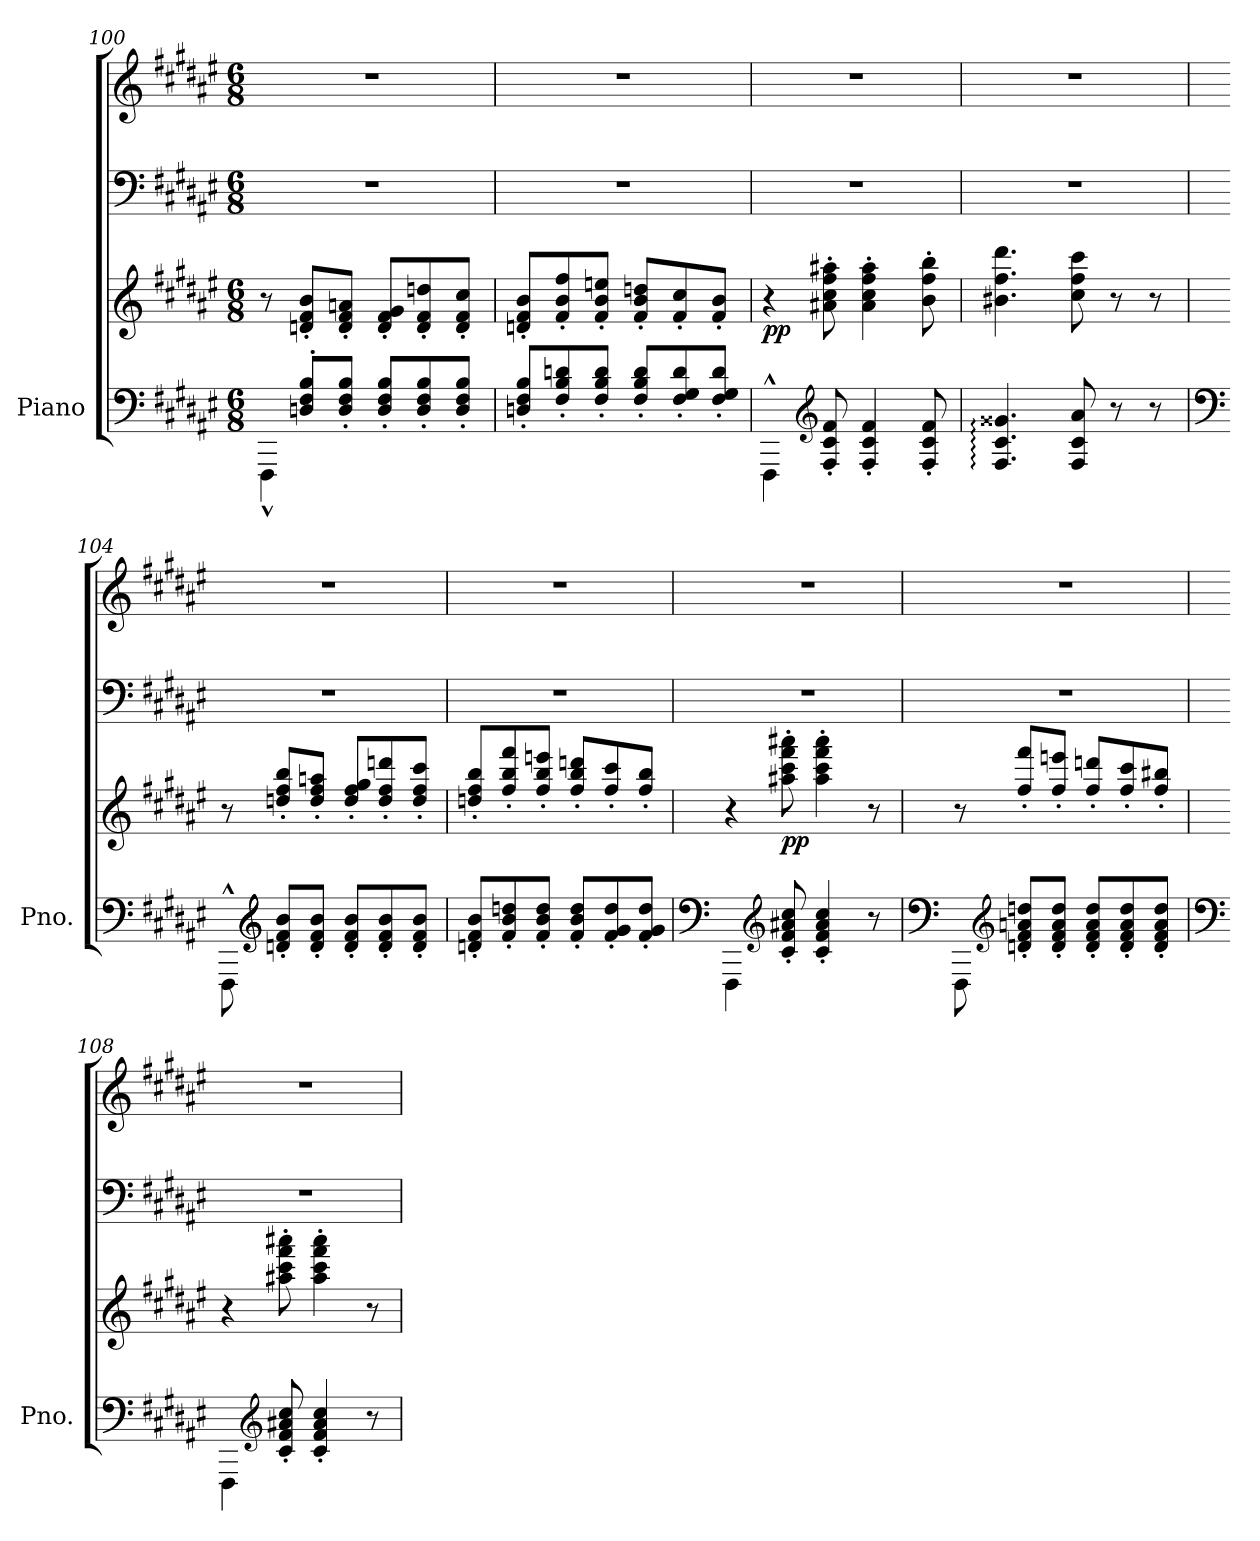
**kern	**kern	**kern	**kern	**dynam
*part1	*part1	*part1	*part1	*part1
*staff4	*staff3	*staff2	*staff1	*staff1/2/3/4
*I"Piano	*	*	*	*
*I'Pno.	*	*	*	*
*clefF4	*clefG2	*clefF4	*clefG2	*
*k[f#c#g#d#a#e#]	*k[f#c#g#d#a#e#]	*k[f#c#g#d#a#e#]	*k[f#c#g#d#a#e#]	*
*M6/8	*M6/8	*M6/8	*M6/8	*
=100	=100	=100	=100	=100
*^	*	*	*	*
8ryy	4FFF#^^\	8r	2.r	2.r	.
8Dn/' 8F#/' 8B/'L	.	8dn/' 8f#/' 8b/'L	.	.	.
8D/' 8F#/' 8B/'J	2ryy	8d/' 8f#/' 8an/'J	.	.	.
8D/' 8F#/' 8B/'L	.	8d/' 8f#/' 8g#/'L	.	.	.
8D/' 8F#/' 8B/'	.	8d/' 8f#/' 8ddn/'	.	.	.
8D/' 8F#/' 8B/'J	.	8d/' 8f#/' 8cc#/'J	.	.	.
*v	*v	*	*	*	*
=101	=101	=101	=101	=101
8Dn/' 8F#/' 8B/'L	8dn/' 8f#/' 8b/'L	2.r	2.r	.
8F#/' 8B/' 8dn/'	8f#/' 8b/' 8ff#/'	.	.	.
8F#/' 8B/' 8d/'J	8f#/' 8b/' 8een/'J	.	.	.
8F#/' 8B/' 8d/'L	8f#/' 8b/' 8ddn/'L	.	.	.
8F#/' 8G#/' 8d/'	8f#/' 8cc#/'	.	.	.
8F#/' 8G#/' 8d/'J	8f#/' 8b/'J	.	.	.
=102	=102	=102	=102	=102
!	!	!	!	!LO:DY:b=3
4FFF#^^\	4r	2.r	2.r	pp
*clefG2	*	*	*	*
8F#/' 8c#/' 8f#/'	8a#X\' 8cc#\' 8ff#\' 8aa#X\'	.	.	.
4F#/' 4c#/' 4f#/'	4a#\' 4cc#\' 4ff#\' 4aa#\'	.	.	.
8F#/' 8c#/' 8f#/'	8b\' 8ff#\' 8bb\'	.	.	.
!!LO:LB:g=z
=103	=103	=103	=103	=103
4.F#/: 4.c#/: 4.g##X/:	4.b#X\ 4.ff#\ 4.ddd#\	2.r	2.r	.
8F#/ 8c#/ 8a#/	8cc#\ 8ff#\ 8ccc#\	.	.	.
8r	8r	.	.	.
8r	8r	.	.	.
=104	=104	=104	=104	=104
*clefF4	*	*	*	*
*^	*	*	*	*
8ryy	8FFF#^^\	8r	2.r	2.r	.
*clefG2	*	*	*	*	*
8dn/' 8f#/' 8b/'L	8ryy	8ddn/' 8ff#/' 8bb/'L	.	.	.
8d/' 8f#/' 8b/'J	2ryy	8dd/' 8ff#/' 8aan/'J	.	.	.
8d/' 8f#/' 8b/'L	.	8dd/' 8ff#/' 8gg#/'L	.	.	.
8d/' 8f#/' 8b/'	.	8dd/' 8ff#/' 8dddn/'	.	.	.
8d/' 8f#/' 8b/'J	.	8dd/' 8ff#/' 8ccc#/'J	.	.	.
*v	*v	*	*	*	*
=105	=105	=105	=105	=105
8dn/' 8f#/' 8b/'L	8ddn/' 8ff#/' 8bb/'L	2.r	2.r	.
8f#/' 8b/' 8ddn/'	8ff#/' 8bb/' 8fff#/'	.	.	.
8f#/' 8b/' 8dd/'J	8ff#/' 8bb/' 8eeen/'J	.	.	.
8f#/' 8b/' 8dd/'L	8ff#/' 8bb/' 8dddn/'L	.	.	.
8f#/' 8g#/' 8dd/'	8ff#/' 8ccc#/'	.	.	.
8f#/' 8g#/' 8dd/'J	8ff#/' 8bb/'J	.	.	.
=106	=106	=106	=106	=106
*clefF4	*	*	*	*
4FFF#\	4r	2.r	2.r	.
*clefG2	*	*	*	*
!	!	!	!	!LO:DY:b=3
8c#/' 8f#/' 8a#X/' 8cc#/'	8aa#X\' 8ccc#\' 8fff#\' 8aaa#X\'	.	.	pp
4c#/' 4f#/' 4a#/' 4cc#/'	4aa#\' 4ccc#\' 4fff#\' 4aaa#\'	.	.	.
8r	8r	.	.	.
=107	=107	=107	=107	=107
*clefF4	*	*	*	*
8FFF#\	8r	2.r	2.r	.
*clefG2	*	*	*	*
8dn/' 8f#/' 8an/' 8ddn/'L	8ff#/' 8fff#/'L	.	.	.
8d/' 8f#/' 8a/' 8dd/'J	8ff#/' 8eeen/'J	.	.	.
8d/' 8f#/' 8a/' 8dd/'L	8ff#/' 8dddn/'L	.	.	.
8d/' 8f#/' 8a/' 8dd/'	8ff#/' 8ccc#/'	.	.	.
8d/' 8f#/' 8a/' 8dd/'J	8ff#/' 8bb#X/'J	.	.	.
!!LO:LB:g=z
=108	=108	=108	=108	=108
*clefF4	*	*	*	*
4FFF#\	4r	2.r	2.r	.
*clefG2	*	*	*	*
8c#/' 8f#/' 8a#X/' 8cc#/'	8aa#X\' 8ccc#\' 8fff#\' 8aaa#X\'	.	.	.
4c#/' 4f#/' 4a#/' 4cc#/'	4aa#\' 4ccc#\' 4fff#\' 4aaa#\'	.	.	.
8r	8r	.	.	.
=	=	=	=	=
*-	*-	*-	*-	*-
